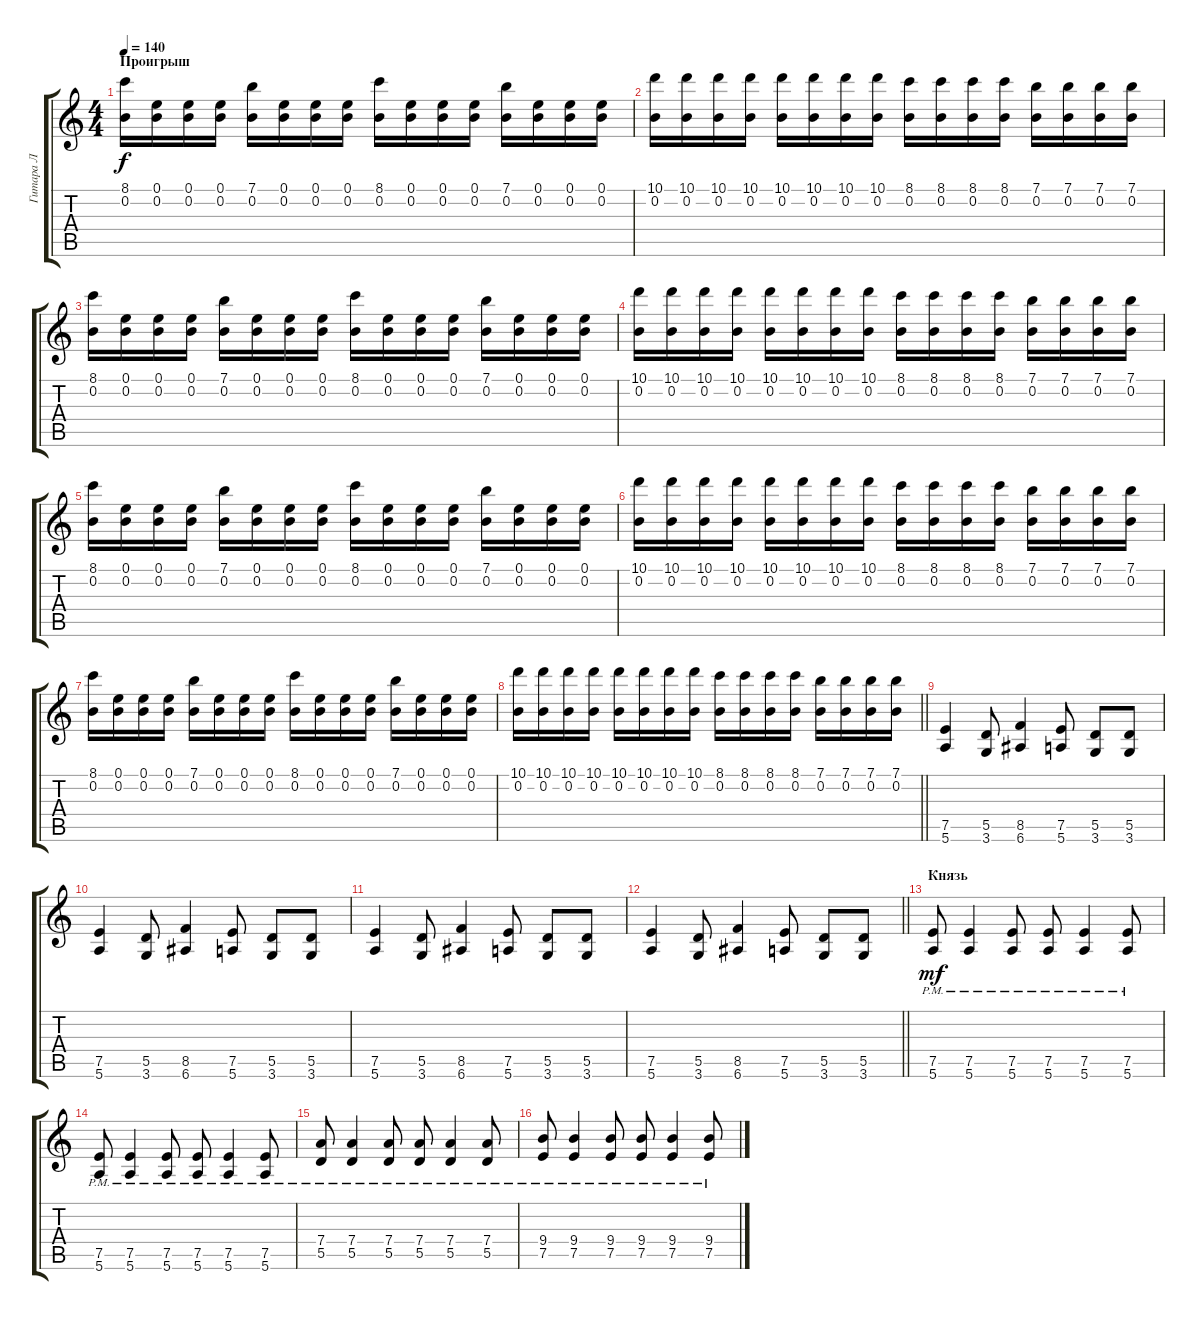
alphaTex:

\track ("Гитара Л" "Гитара Л") {instrument distortionguitar}
\staff {score tabs}
\tuning (E4 B3 G3 D3 A2 E2) {hide}
\ts (4 4)
\section ("" "Проигрыш")
\tempo 140
\clef g2
\ks c
(8.1 0.2).16{dy f} (0.1 0.2).16 (0.1 0.2).16 (0.1 0.2).16 (7.1 0.2).16 (0.1 0.2).16 (0.1 0.2).16 (0.1 0.2).16 (8.1 0.2).16 (0.1 0.2).16 (0.1 0.2).16 (0.1 0.2).16 (7.1 0.2).16 (0.1 0.2).16 (0.1 0.2).16 (0.1 0.2).16 |
(10.1 0.2).16 (10.1 0.2).16 (10.1 0.2).16 (10.1 0.2).16 (10.1 0.2).16 (10.1 0.2).16 (10.1 0.2).16 (10.1 0.2).16 (8.1 0.2).16 (8.1 0.2).16 (8.1 0.2).16 (8.1 0.2).16 (7.1 0.2).16 (7.1 0.2).16 (7.1 0.2).16 (7.1 0.2).16 |
(8.1 0.2).16 (0.1 0.2).16 (0.1 0.2).16 (0.1 0.2).16 (7.1 0.2).16 (0.1 0.2).16 (0.1 0.2).16 (0.1 0.2).16 (8.1 0.2).16 (0.1 0.2).16 (0.1 0.2).16 (0.1 0.2).16 (7.1 0.2).16 (0.1 0.2).16 (0.1 0.2).16 (0.1 0.2).16 |
(10.1 0.2).16 (10.1 0.2).16 (10.1 0.2).16 (10.1 0.2).16 (10.1 0.2).16 (10.1 0.2).16 (10.1 0.2).16 (10.1 0.2).16 (8.1 0.2).16 (8.1 0.2).16 (8.1 0.2).16 (8.1 0.2).16 (7.1 0.2).16 (7.1 0.2).16 (7.1 0.2).16 (7.1 0.2).16 |
(8.1 0.2).16 (0.1 0.2).16 (0.1 0.2).16 (0.1 0.2).16 (7.1 0.2).16 (0.1 0.2).16 (0.1 0.2).16 (0.1 0.2).16 (8.1 0.2).16 (0.1 0.2).16 (0.1 0.2).16 (0.1 0.2).16 (7.1 0.2).16 (0.1 0.2).16 (0.1 0.2).16 (0.1 0.2).16 |
(10.1 0.2).16 (10.1 0.2).16 (10.1 0.2).16 (10.1 0.2).16 (10.1 0.2).16 (10.1 0.2).16 (10.1 0.2).16 (10.1 0.2).16 (8.1 0.2).16 (8.1 0.2).16 (8.1 0.2).16 (8.1 0.2).16 (7.1 0.2).16 (7.1 0.2).16 (7.1 0.2).16 (7.1 0.2).16 |
(8.1 0.2).16 (0.1 0.2).16 (0.1 0.2).16 (0.1 0.2).16 (7.1 0.2).16 (0.1 0.2).16 (0.1 0.2).16 (0.1 0.2).16 (8.1 0.2).16 (0.1 0.2).16 (0.1 0.2).16 (0.1 0.2).16 (7.1 0.2).16 (0.1 0.2).16 (0.1 0.2).16 (0.1 0.2).16 |
\barLineRight lightlight
(10.1 0.2).16 (10.1 0.2).16 (10.1 0.2).16 (10.1 0.2).16 (10.1 0.2).16 (10.1 0.2).16 (10.1 0.2).16 (10.1 0.2).16 (8.1 0.2).16 (8.1 0.2).16 (8.1 0.2).16 (8.1 0.2).16 (7.1 0.2).16 (7.1 0.2).16 (7.1 0.2).16 (7.1 0.2).16 |
(7.5 5.6).4 (5.5 3.6).8 (8.5 6.6).4 (7.5 5.6).8 (5.5 3.6).8 (5.5 3.6).8 |
(7.5 5.6).4 (5.5 3.6).8 (8.5 6.6).4 (7.5 5.6).8 (5.5 3.6).8 (5.5 3.6).8 |
(7.5 5.6).4 (5.5 3.6).8 (8.5 6.6).4 (7.5 5.6).8 (5.5 3.6).8 (5.5 3.6).8 |
\barLineRight lightlight
(7.5 5.6).4 (5.5 3.6).8 (8.5 6.6).4 (7.5 5.6).8 (5.5 3.6).8 (5.5 3.6).8 |
\section ("" "Князь")
(7.5{pm} 5.6{pm}).8{dy mf} (7.5{pm} 5.6{pm}).4 (7.5{pm} 5.6{pm}).8 (7.5{pm} 5.6{pm}).8 (7.5{pm} 5.6{pm}).4 (7.5{pm} 5.6{pm}).8 |
(7.5{pm} 5.6{pm}).8 (7.5{pm} 5.6{pm}).4 (7.5{pm} 5.6{pm}).8 (7.5{pm} 5.6{pm}).8 (7.5{pm} 5.6{pm}).4 (7.5{pm} 5.6{pm}).8 |
(7.4{pm} 5.5{pm}).8 (7.4{pm} 5.5{pm}).4 (7.4{pm} 5.5{pm}).8 (7.4{pm} 5.5{pm}).8 (7.4{pm} 5.5{pm}).4 (7.4{pm} 5.5{pm}).8 |
(9.4{pm} 7.5{pm}).8 (9.4{pm} 7.5{pm}).4 (9.4{pm} 7.5{pm}).8 (9.4{pm} 7.5{pm}).8 (9.4{pm} 7.5{pm}).4 (9.4{pm} 7.5{pm}).8
